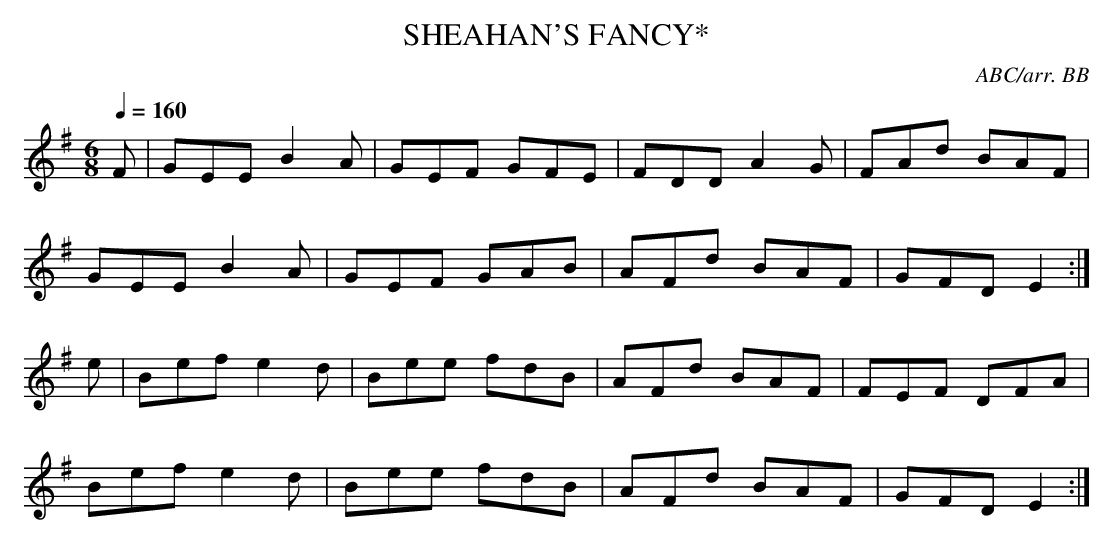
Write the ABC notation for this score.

X:1
T:SHEAHAN'S FANCY*
C:ABC/arr. BB
M:6/8
Q:1/4=160
K:Em
F|GEE B2A|GEF GFE|FDD A2G|FAd BAF|
GEE B2A|GEF GAB|AFd BAF|GFD E2:|
e|Bef e2d|Bee fdB|AFd BAF|FEF DFA|
Bef e2d|Bee fdB|AFd BAF|GFD E2:|
